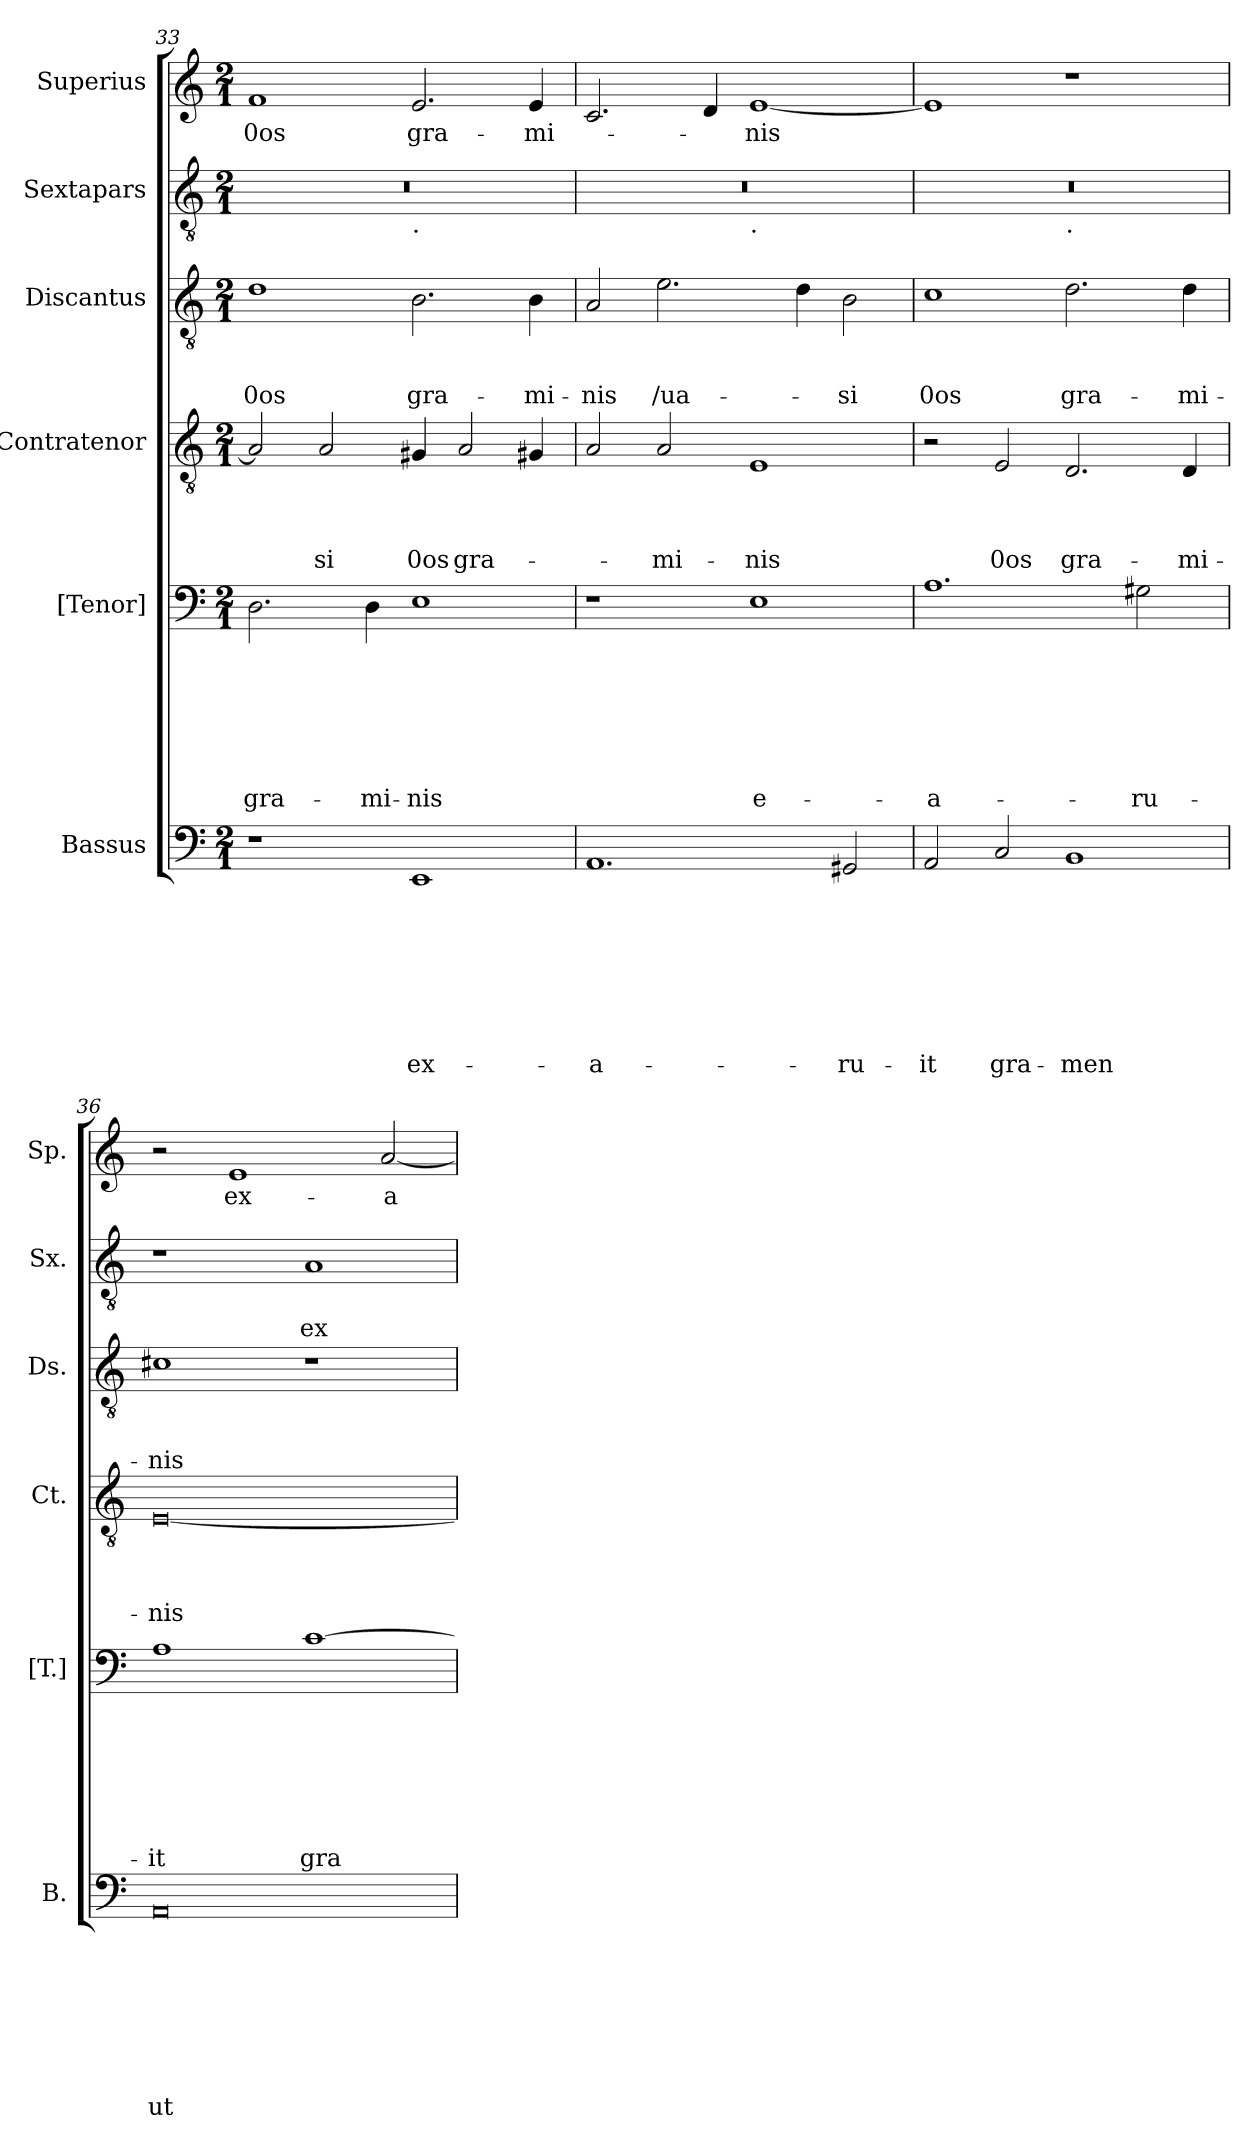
**kern	**text	**text	**text	**text	**text	**text	**text	**text	**kern	**text	**text	**text	**text	**text	**text	**text	**kern	**text	**text	**text	**text	**kern	**text	**text	**text	**kern	**text	**text	**kern	**text
*part6	*part6	*part6	*part6	*part6	*part6	*part6	*part6	*part6	*part5	*part5	*part5	*part5	*part5	*part5	*part5	*part5	*part4	*part4	*part4	*part4	*part4	*part3	*part3	*part3	*part3	*part2	*part2	*part2	*part1	*part1
*staff6	*staff6	*staff6	*staff6	*staff6	*staff6	*staff6	*staff6	*staff6	*staff5	*staff5	*staff5	*staff5	*staff5	*staff5	*staff5	*staff5	*staff4	*staff4	*staff4	*staff4	*staff4	*staff3	*staff3	*staff3	*staff3	*staff2	*staff2	*staff2	*staff1	*staff1
*I"Bassus	*	*	*	*	*	*	*	*	*I"[Tenor]	*	*	*	*	*	*	*	*I"Contratenor	*	*	*	*	*I"Discantus	*	*	*	*I"Sextapars	*	*	*I"Superius	*
*I'B.	*	*	*	*	*	*	*	*	*I'[T.]	*	*	*	*	*	*	*	*I'Ct.	*	*	*	*	*I'Ds.	*	*	*	*I'Sx.	*	*	*I'Sp.	*
*clefF4	*	*	*	*	*	*	*	*	*clefF4	*	*	*	*	*	*	*	*clefGv2	*	*	*	*	*clefGv2	*	*	*	*clefGv2	*	*	*clefG2	*
*k[]	*	*	*	*	*	*	*	*	*k[]	*	*	*	*	*	*	*	*k[]	*	*	*	*	*k[]	*	*	*	*k[]	*	*	*k[]	*
*C:	*	*	*	*	*	*	*	*	*C:	*	*	*	*	*	*	*	*C:	*	*	*	*	*C:	*	*	*	*C:	*	*	*C:	*
*M2/1	*	*	*	*	*	*	*	*	*M2/1	*	*	*	*	*	*	*	*M2/1	*	*	*	*	*M2/1	*	*	*	*M2/1	*	*	*M2/1	*
=33	=33	=33	=33	=33	=33	=33	=33	=33	=33	=33	=33	=33	=33	=33	=33	=33	=33	=33	=33	=33	=33	=33	=33	=33	=33	=33	=33	=33	=33	=33
!	!	!	!	!	!	!	!	!	!	!	!	!	!	!	!	!LO:LY:b	!	!	!	!	!	!	!	!	!LO:LY:b	!	!	!	!	!LO:LY:b
*	*	*	*	*	*	*	*	*	*	*	*	*	*	*	*	*	*	*	*	*	*	*	*	*	*	*^	*	*	*	*
1r	.	.	.	.	.	.	.	.	2.D\	.	.	.	.	.	.	gra-	2A/]	.	.	.	.	1d	.	.	0os	0r	1ryy	.	.	1f	0os
!	!	!	!	!	!	!	!	!	!	!	!	!	!	!	!	!	!	!	!	!	!LO:LY:b	!	!	!	!	!	!	!	!	!	!
.	.	.	.	.	.	.	.	.	.	.	.	.	.	.	.	.	2A/	.	.	.	-si	.	.	.	.	.	.	.	.	.	.
!	!	!	!	!	!	!	!	!	!	!	!	!	!	!	!	!LO:LY:b	!	!	!	!	!	!	!	!	!	!	!	!	!	!	!
.	.	.	.	.	.	.	.	.	4D\	.	.	.	.	.	.	-mi-	.	.	.	.	.	.	.	.	.	.	.	.	.	.	.
!	!	!	!	!	!	!	!	!	!	!	!	!	!	!	!	!	!	!	!	!	!	!	!	!	!	!	!LO:TX:b:t=.	!	!	!	!
!	!	!	!	!	!	!	!	!LO:LY:b	!	!	!	!	!	!	!	!LO:LY:b	!	!	!	!	!LO:LY:b	!	!	!	!LO:LY:b	!	!	!	!	!	!LO:LY:b
1EE	.	.	.	.	.	.	.	ex-	1E	.	.	.	.	.	.	-nis	4G#X/	.	.	.	0os	2.B\	.	.	gra-	.	1ryy	.	.	2.e/	gra-
!	!	!	!	!	!	!	!	!	!	!	!	!	!	!	!	!	!	!	!	!	!LO:LY:b	!	!	!	!	!	!	!	!	!	!
.	.	.	.	.	.	.	.	.	.	.	.	.	.	.	.	.	2A/	.	.	.	gra-	.	.	.	.	.	.	.	.	.	.
!	!	!	!	!	!	!	!	!	!	!	!	!	!	!	!	!	!	!	!	!	!	!	!	!	!LO:LY:b	!	!	!	!	!	!LO:LY:b
.	.	.	.	.	.	.	.	.	.	.	.	.	.	.	.	.	4G#X/	.	.	.	.	4B\	.	.	-mi-	.	.	.	.	4e/	-mi-
=34	=34	=34	=34	=34	=34	=34	=34	=34	=34	=34	=34	=34	=34	=34	=34	=34	=34	=34	=34	=34	=34	=34	=34	=34	=34	=34	=34	=34	=34	=34	=34
!	!	!	!	!	!	!	!	!LO:LY:b:rj	!	!	!	!	!	!	!	!	!	!	!	!	!	!	!	!	!LO:LY:b	!	!	!	!	!	!
1.AA	.	.	.	.	.	.	.	-a-	1r	.	.	.	.	.	.	.	2A/	.	.	.	.	2A/	.	.	-nis	0r	1ryy	.	.	2.c/	.
!	!	!	!	!	!	!	!	!	!	!	!	!	!	!	!	!	!	!	!	!	!LO:LY:b	!	!	!	!LO:LY:b	!	!	!	!	!	!
.	.	.	.	.	.	.	.	.	.	.	.	.	.	.	.	.	2A/	.	.	.	-mi-	2.e\	.	.	/ua-	.	.	.	.	.	.
.	.	.	.	.	.	.	.	.	.	.	.	.	.	.	.	.	.	.	.	.	.	.	.	.	.	.	.	.	.	4d/	.
!	!	!	!	!	!	!	!	!	!	!	!	!	!	!	!	!	!	!	!	!	!	!	!	!	!	!	!LO:TX:b:t=.	!	!	!	!
!	!	!	!	!	!	!	!	!	!	!	!	!	!	!	!	!LO:LY:b:rj	!	!	!	!	!LO:LY:b	!	!	!	!	!	!	!	!	!	!LO:LY:b
.	.	.	.	.	.	.	.	.	1E	.	.	.	.	.	.	e-	1E	.	.	.	-nis	.	.	.	.	.	1ryy	.	.	[<1e	-nis
.	.	.	.	.	.	.	.	.	.	.	.	.	.	.	.	.	.	.	.	.	.	4d\	.	.	.	.	.	.	.	.	.
!	!	!	!	!	!	!	!	!LO:LY:b	!	!	!	!	!	!	!	!	!	!	!	!	!	!	!	!	!LO:LY:b	!	!	!	!	!	!
2GG#X/	.	.	.	.	.	.	.	-ru-	.	.	.	.	.	.	.	.	.	.	.	.	.	2B\	.	.	-si	.	.	.	.	.	.
=35	=35	=35	=35	=35	=35	=35	=35	=35	=35	=35	=35	=35	=35	=35	=35	=35	=35	=35	=35	=35	=35	=35	=35	=35	=35	=35	=35	=35	=35	=35	=35
!	!	!	!	!	!	!	!	!LO:LY:b	!	!	!	!	!	!	!	!LO:LY:b:rj	!	!	!	!	!	!	!	!	!LO:LY:b	!	!	!	!	!	!
2AA/	.	.	.	.	.	.	.	-it	1.A	.	.	.	.	.	.	-a-	2r	.	.	.	.	1c	.	.	0os	0r	1ryy	.	.	1e]	.
!	!	!	!	!	!	!	!	!LO:LY:b	!	!	!	!	!	!	!	!	!	!	!	!	!LO:LY:b	!	!	!	!	!	!	!	!	!	!
2C/	.	.	.	.	.	.	.	gra-	.	.	.	.	.	.	.	.	2E/	.	.	.	0os	.	.	.	.	.	.	.	.	.	.
!	!	!	!	!	!	!	!	!	!	!	!	!	!	!	!	!	!	!	!	!	!	!	!	!	!	!	!LO:TX:b:t=.	!	!	!	!
!	!	!	!	!	!	!	!	!LO:LY:b	!	!	!	!	!	!	!	!	!	!	!	!	!LO:LY:b	!	!	!	!LO:LY:b	!	!	!	!	!	!
1BB	.	.	.	.	.	.	.	-men	.	.	.	.	.	.	.	.	2.D/	.	.	.	gra-	2.d\	.	.	gra-	.	1ryy	.	.	1r	.
!	!	!	!	!	!	!	!	!	!	!	!	!	!	!	!	!LO:LY:b	!	!	!	!	!	!	!	!	!	!	!	!	!	!	!
.	.	.	.	.	.	.	.	.	2G#X\	.	.	.	.	.	.	-ru-	.	.	.	.	.	.	.	.	.	.	.	.	.	.	.
!	!	!	!	!	!	!	!	!	!	!	!	!	!	!	!	!	!	!	!	!	!LO:LY:b	!	!	!	!LO:LY:b	!	!	!	!	!	!
.	.	.	.	.	.	.	.	.	.	.	.	.	.	.	.	.	4D/	.	.	.	-mi-	4d\	.	.	-mi-	.	.	.	.	.	.
=36	=36	=36	=36	=36	=36	=36	=36	=36	=36	=36	=36	=36	=36	=36	=36	=36	=36	=36	=36	=36	=36	=36	=36	=36	=36	=36	=36	=36	=36	=36	=36
!	!	!	!	!	!	!	!	!LO:LY:b	!	!	!	!	!	!	!	!LO:LY:b	!	!	!	!	!LO:LY:b	!	!	!	!LO:LY:b	!	!	!	!	!	!
*	*	*	*	*	*	*	*	*	*	*	*	*	*	*	*	*	*	*	*	*	*	*	*	*	*	*v	*v	*	*	*	*
0AA	.	.	.	.	.	.	.	ut	1A	.	.	.	.	.	.	-it	[>0E	.	.	.	-nis	1c#X	.	.	-nis	1r	.	.	2r	.
!	!	!	!	!	!	!	!	!	!	!	!	!	!	!	!	!	!	!	!	!	!	!	!	!	!	!	!	!	!	!LO:LY:b
.	.	.	.	.	.	.	.	.	.	.	.	.	.	.	.	.	.	.	.	.	.	.	.	.	.	.	.	.	1e	ex-
!	!	!	!	!	!	!	!	!	!	!	!	!	!	!	!	!LO:LY:b	!	!	!	!	!	!	!	!	!	!	!	!LO:LY:b	!	!
.	.	.	.	.	.	.	.	.	[>1c	.	.	.	.	.	.	gra-	.	.	.	.	.	1r	.	.	.	1A	.	ex-	.	.
!	!	!	!	!	!	!	!	!	!	!	!	!	!	!	!	!	!	!	!	!	!	!	!	!	!	!	!	!	!	!LO:LY:b
.	.	.	.	.	.	.	.	.	.	.	.	.	.	.	.	.	.	.	.	.	.	.	.	.	.	.	.	.	[>2a/	-a-
=	=	=	=	=	=	=	=	=	=	=	=	=	=	=	=	=	=	=	=	=	=	=	=	=	=	=	=	=	=	=
*-	*-	*-	*-	*-	*-	*-	*-	*-	*-	*-	*-	*-	*-	*-	*-	*-	*-	*-	*-	*-	*-	*-	*-	*-	*-	*-	*-	*-	*-	*-
